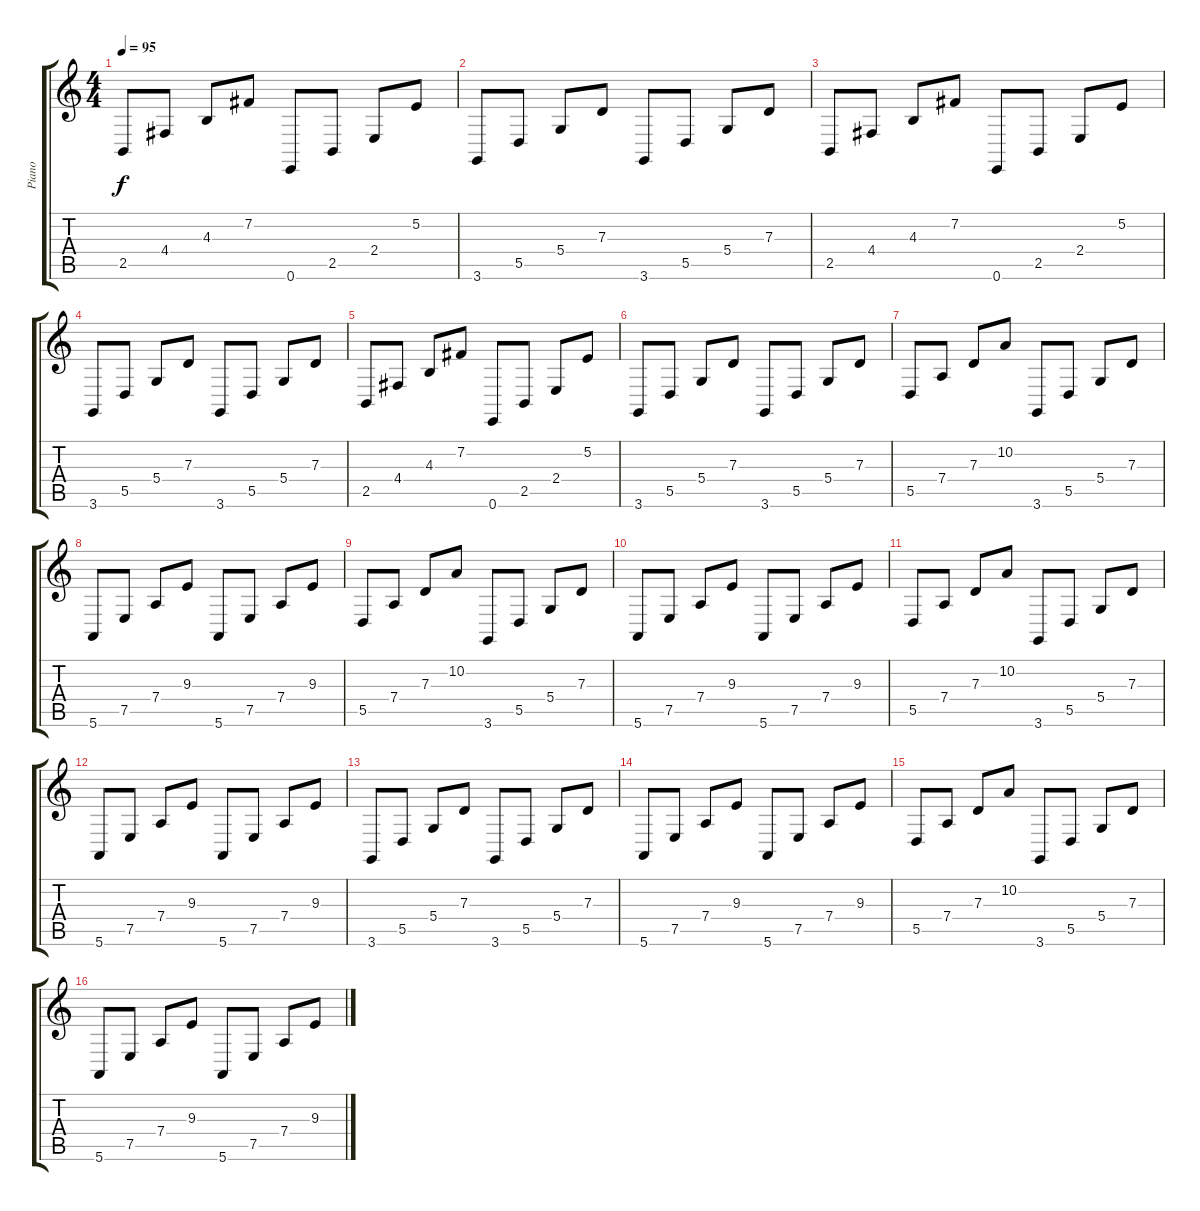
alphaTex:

\track ("Piano" "Piano") {instrument acousticgrandpiano}
\staff {score tabs}
\tuning (E4 B3 G3 D3 A2 E2) {hide}
\ts (4 4)
\tempo 95
\clef g2
\ks c
2.5.8{dy f instrument acousticgrandpiano} 4.4.8 4.3.8 7.2.8 0.6.8 2.5.8 2.4.8 5.2.8 |
3.6.8 5.5.8 5.4.8 7.3.8 3.6.8 5.5.8 5.4.8 7.3.8 |
2.5.8{instrument acousticgrandpiano} 4.4.8 4.3.8 7.2.8 0.6.8 2.5.8 2.4.8 5.2.8 |
3.6.8 5.5.8 5.4.8 7.3.8 3.6.8 5.5.8 5.4.8 7.3.8 |
2.5.8{instrument acousticgrandpiano} 4.4.8 4.3.8 7.2.8 0.6.8 2.5.8 2.4.8 5.2.8 |
3.6.8 5.5.8 5.4.8 7.3.8 3.6.8 5.5.8 5.4.8 7.3.8 |
5.5.8{instrument acousticgrandpiano} 7.4.8 7.3.8 10.2.8 3.6.8 5.5.8 5.4.8 7.3.8 |
5.6.8 7.5.8 7.4.8 9.3.8 5.6.8 7.5.8 7.4.8 9.3.8 |
5.5.8{instrument acousticgrandpiano} 7.4.8 7.3.8 10.2.8 3.6.8 5.5.8 5.4.8 7.3.8 |
5.6.8 7.5.8 7.4.8 9.3.8 5.6.8 7.5.8 7.4.8 9.3.8 |
5.5.8{instrument acousticgrandpiano} 7.4.8 7.3.8 10.2.8 3.6.8 5.5.8 5.4.8 7.3.8 |
5.6.8 7.5.8 7.4.8 9.3.8 5.6.8 7.5.8 7.4.8 9.3.8 |
3.6.8{instrument acousticgrandpiano} 5.5.8 5.4.8 7.3.8 3.6.8 5.5.8 5.4.8 7.3.8 |
5.6.8 7.5.8 7.4.8 9.3.8 5.6.8 7.5.8 7.4.8 9.3.8 |
5.5.8{instrument acousticgrandpiano} 7.4.8 7.3.8 10.2.8 3.6.8 5.5.8 5.4.8 7.3.8 |
5.6.8 7.5.8 7.4.8 9.3.8 5.6.8 7.5.8 7.4.8 9.3.8
